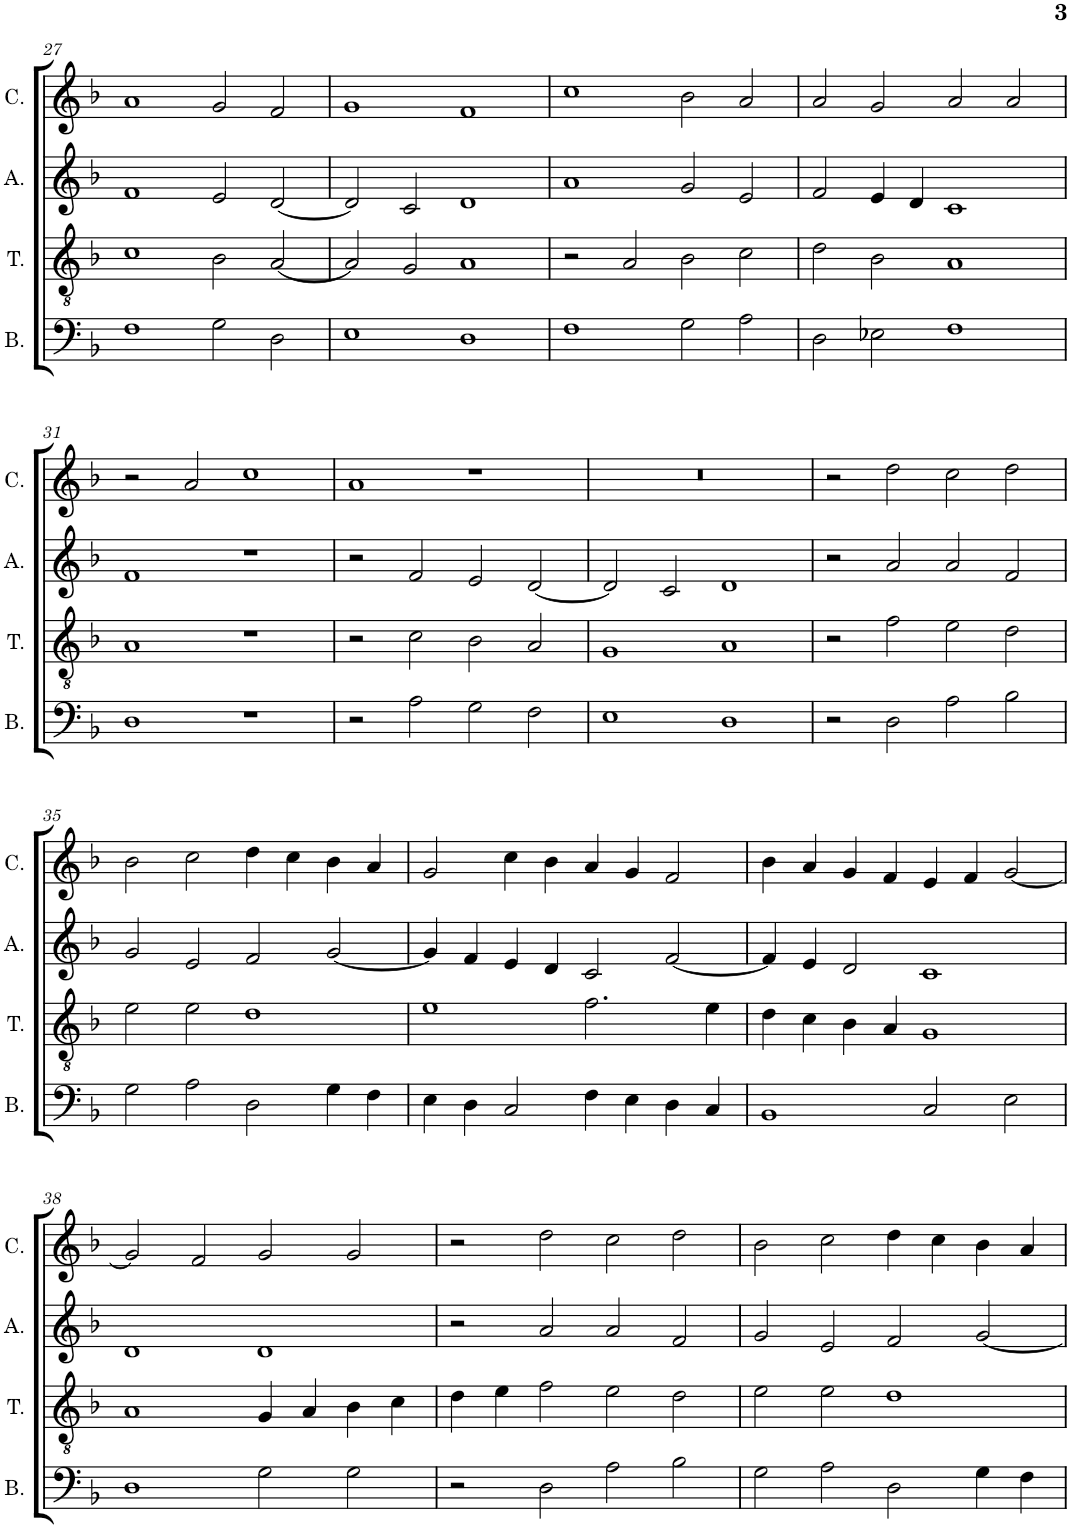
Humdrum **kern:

**kern	**kern	**kern	**kern
*part4	*part3	*part2	*part1
*staff4	*staff3	*staff2	*staff1
*I"Bassus	*I"Tenor	*I"Altus	*I"Cantus
*I'B.	*I'T.	*I'A.	*I'C.
!!LO:PB:g=z
*clefF4	*clefGv2	*clefG2	*clefG2
*k[b-]	*k[b-]	*k[b-]	*k[b-]
*M2/1	*M2/1	*M2/1	*M2/1
=27	=27	=27	=27
1F	1c	1f	1a
2G\	2B-\	2e/	2g/
2D\	[2A/	[2d/	2f/
=28	=28	=28	=28
1E	2A/]	2d/]	1g
.	2G/	2c/	.
1D	1A	1d	1f
=29	=29	=29	=29
1F	2r	1a	1cc
.	2A/	.	.
2G\	2B-\	2g/	2b-\
2A\	2c\	2e/	2a/
=30	=30	=30	=30
2D\	2d\	2f/	2a/
2E-X\	2B-\	4e/	2g/
.	.	4d/	.
1F	1A	1c	2a/
.	.	.	2a/
!!LO:LB:g=z
=31	=31	=31	=31
1D	1A	1f	2r
.	.	.	2a/
1r	1r	1r	1cc
=32	=32	=32	=32
2r	2r	2r	1a
2A\	2c\	2f/	.
2G\	2B-\	2e/	1r
2F\	2A/	[2d/	.
=33	=33	=33	=33
1E	1G	2d/]	0r
.	.	2c/	.
1D	1A	1d	.
=34	=34	=34	=34
2r	2r	2r	2r
2D\	2f\	2a/	2dd\
2A\	2e\	2a/	2cc\
2B-\	2d\	2f/	2dd\
!!LO:LB:g=z
=35	=35	=35	=35
2G\	2e\	2g/	2b-\
2A\	2e\	2e/	2cc\
2D\	1d	2f/	4dd\
.	.	.	4cc\
4G\	.	[2g/	4b-\
4F\	.	.	4a/
=36	=36	=36	=36
4E\	1e	4g/]	2g/
4D\	.	4f/	.
2C/	.	4e/	4cc\
.	.	4d/	4b-\
4F\	2.f\	2c/	4a/
4E\	.	.	4g/
4D\	.	[2f/	2f/
4C/	4e\	.	.
=37	=37	=37	=37
1BB-	4d\	4f/]	4b-\
.	4c\	4e/	4a/
.	4B-\	2d/	4g/
.	4A/	.	4f/
2C/	1G	1c	4e/
.	.	.	4f/
2E\	.	.	[2g/
!!LO:LB:g=z
=38	=38	=38	=38
1D	1A	1d	2g/]
.	.	.	2f/
2G\	4G/	1d	2g/
.	4A/	.	.
2G\	4B-\	.	2g/
.	4c\	.	.
=39	=39	=39	=39
2r	4d\	2r	2r
.	4e\	.	.
2D\	2f\	2a/	2dd\
2A\	2e\	2a/	2cc\
2B-\	2d\	2f/	2dd\
=40	=40	=40	=40
2G\	2e\	2g/	2b-\
2A\	2e\	2e/	2cc\
2D\	1d	2f/	4dd\
.	.	.	4cc\
4G\	.	[2g/	4b-\
4F\	.	.	4a/
=	=	=	=
*-	*-	*-	*-
